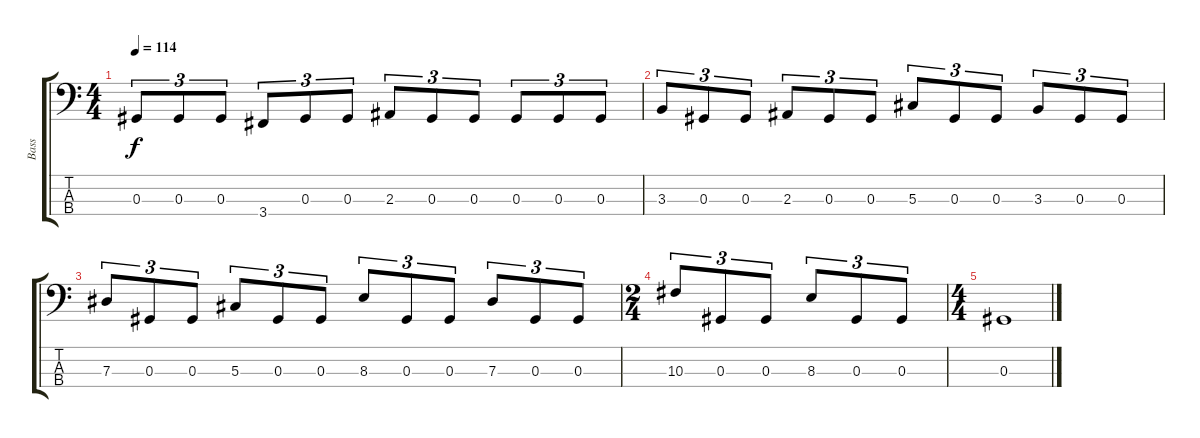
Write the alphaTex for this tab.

\track ("Bass" "Bass") {instrument electricbasspick}
\staff {score tabs}
\tuning (Gb2 Db2 Ab1 Eb1) {hide}
\ts (4 4)
\tempo 114
\clef f4
\ks aminor
0.3.8{tu (3 2) dy f} 0.3.8{tu (3 2)} 0.3.8{tu (3 2)} 3.4.8{tu (3 2)} 0.3.8{tu (3 2)} 0.3.8{tu (3 2)} 2.3.8{tu (3 2)} 0.3.8{tu (3 2)} 0.3.8{tu (3 2)} 0.3.8{tu (3 2)} 0.3.8{tu (3 2)} 0.3.8{tu (3 2)} |
3.3.8{tu (3 2)} 0.3.8{tu (3 2)} 0.3.8{tu (3 2)} 2.3.8{tu (3 2)} 0.3.8{tu (3 2)} 0.3.8{tu (3 2)} 5.3.8{tu (3 2)} 0.3.8{tu (3 2)} 0.3.8{tu (3 2)} 3.3.8{tu (3 2)} 0.3.8{tu (3 2)} 0.3.8{tu (3 2)} |
7.3.8{tu (3 2)} 0.3.8{tu (3 2)} 0.3.8{tu (3 2)} 5.3.8{tu (3 2)} 0.3.8{tu (3 2)} 0.3.8{tu (3 2)} 8.3.8{tu (3 2)} 0.3.8{tu (3 2)} 0.3.8{tu (3 2)} 7.3.8{tu (3 2)} 0.3.8{tu (3 2)} 0.3.8{tu (3 2)} |
\ts (2 4)
10.3.8{tu (3 2)} 0.3.8{tu (3 2)} 0.3.8{tu (3 2)} 8.3.8{tu (3 2)} 0.3.8{tu (3 2)} 0.3.8{tu (3 2)} |
\ts (4 4)
0.3.1
